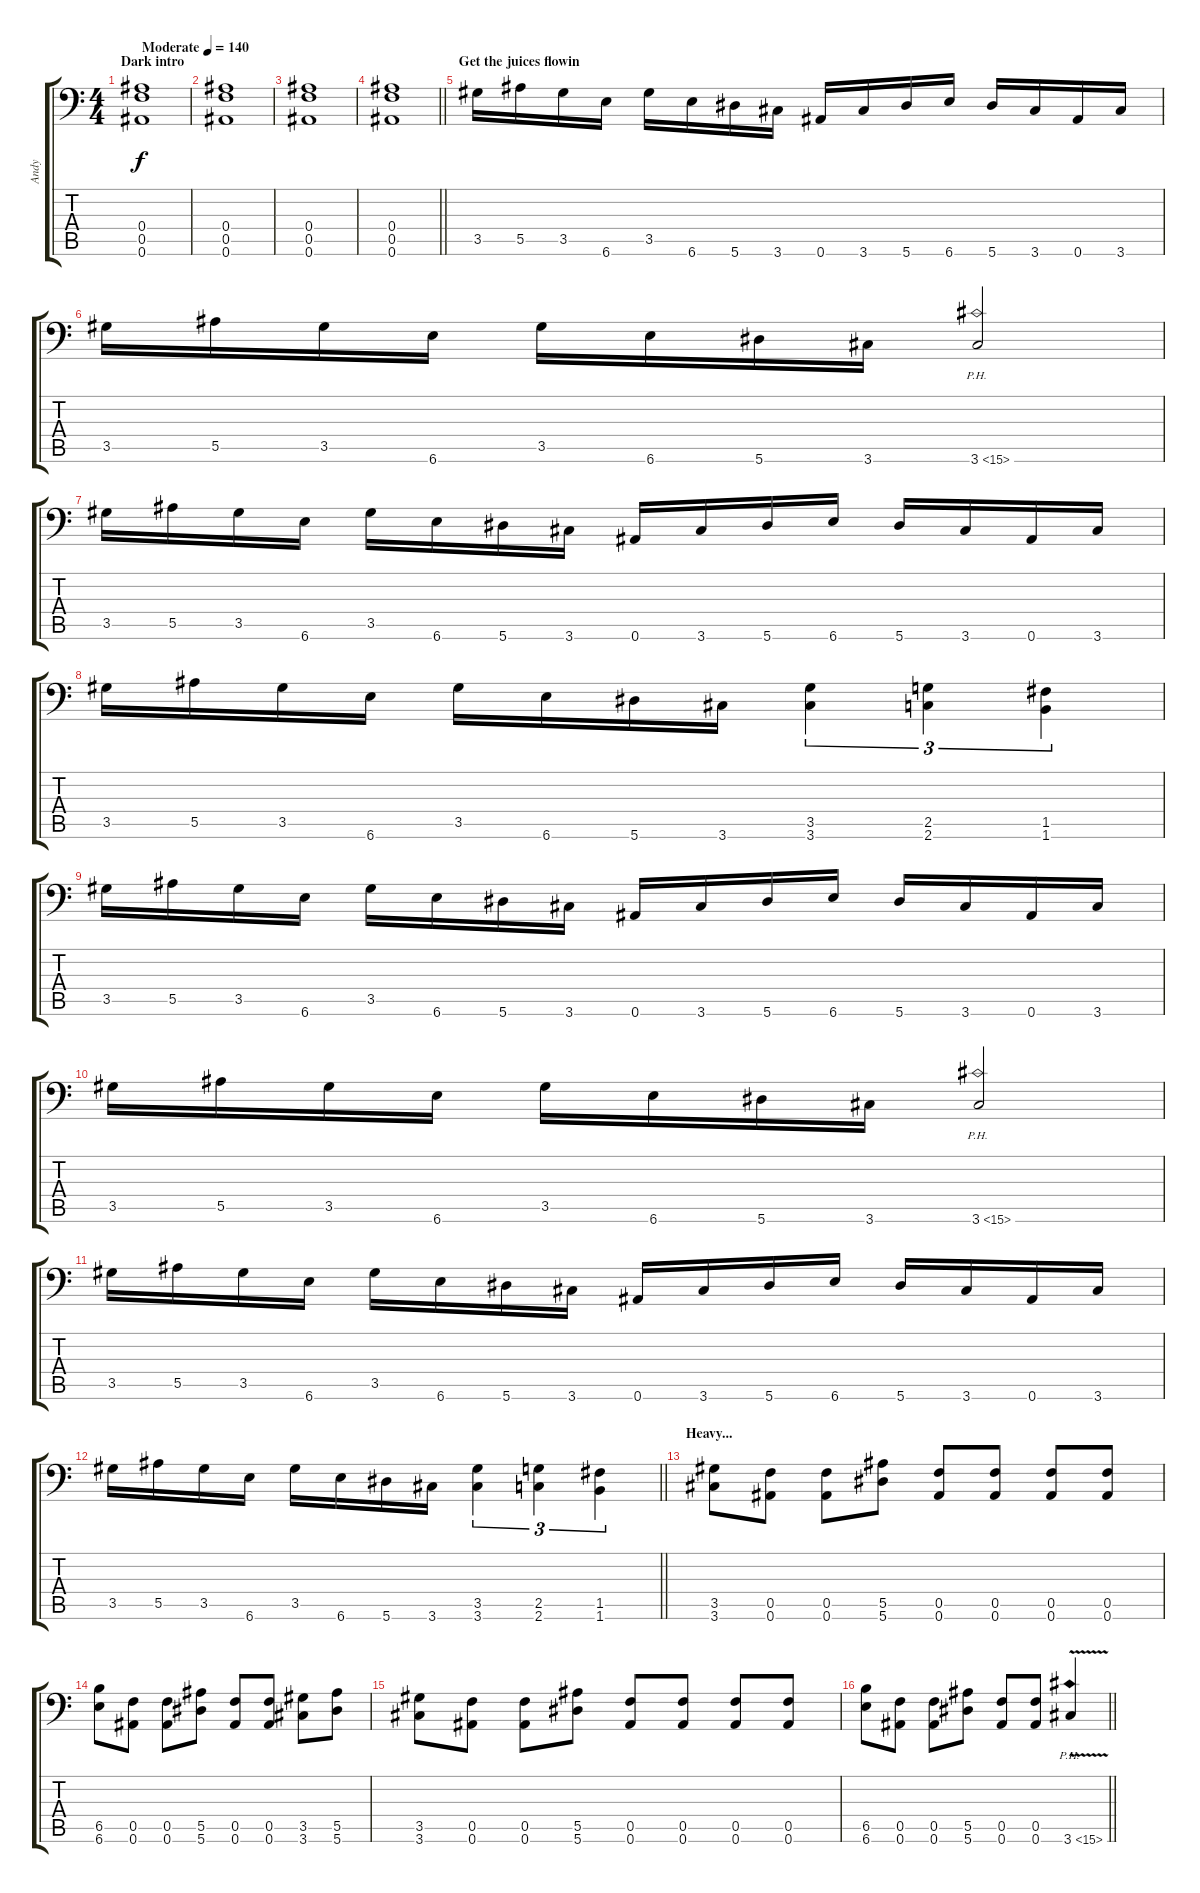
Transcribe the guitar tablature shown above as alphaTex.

\track ("Andy" "Andy") {instrument distortionguitar}
\staff {score tabs}
\tuning (C4 G3 Eb3 Bb2 F2 Bb1) {hide}
\ts (4 4)
\section ("" "Dark intro")
\tempo (140 "Moderate")
\clef f4
\ks c
(0.4 0.5 0.6).1{dy f instrument distortionguitar} |
(0.4 0.5 0.6).1 |
(0.4 0.5 0.6).1 |
\barLineRight lightlight
(0.4 0.5 0.6).1 |
\section ("" "Get the juices flowin")
3.5.16 5.5.16 3.5.16 6.6.16 3.5.16 6.6.16 5.6.16 3.6.16 0.6.16 3.6.16 5.6.16 6.6.16 5.6.16 3.6.16 0.6.16 3.6.16 |
3.5.16 5.5.16 3.5.16 6.6.16 3.5.16 6.6.16 5.6.16 3.6.16 3.6{ph 12}.2 |
3.5.16 5.5.16 3.5.16 6.6.16 3.5.16 6.6.16 5.6.16 3.6.16 0.6.16 3.6.16 5.6.16 6.6.16 5.6.16 3.6.16 0.6.16 3.6.16 |
3.5.16 5.5.16 3.5.16 6.6.16 3.5.16 6.6.16 5.6.16 3.6.16 (3.5 3.6).4{tu (3 2)} (2.5 2.6).4{tu (3 2)} (1.5 1.6).4{tu (3 2)} |
3.5.16 5.5.16 3.5.16 6.6.16 3.5.16 6.6.16 5.6.16 3.6.16 0.6.16 3.6.16 5.6.16 6.6.16 5.6.16 3.6.16 0.6.16 3.6.16 |
3.5.16 5.5.16 3.5.16 6.6.16 3.5.16 6.6.16 5.6.16 3.6.16 3.6{ph 12}.2 |
3.5.16 5.5.16 3.5.16 6.6.16 3.5.16 6.6.16 5.6.16 3.6.16 0.6.16 3.6.16 5.6.16 6.6.16 5.6.16 3.6.16 0.6.16 3.6.16 |
\barLineRight lightlight
3.5.16 5.5.16 3.5.16 6.6.16 3.5.16 6.6.16 5.6.16 3.6.16 (3.5 3.6).4{tu (3 2)} (2.5 2.6).4{tu (3 2)} (1.5 1.6).4{tu (3 2)} |
\section ("" "Heavy...")
(3.5 3.6).8 (0.5 0.6).8 (0.5 0.6).8 (5.5 5.6).8 (0.5 0.6).8 (0.5 0.6).8 (0.5 0.6).8 (0.5 0.6).8 |
(6.5 6.6).8 (0.5 0.6).8 (0.5 0.6).8 (5.5 5.6).8 (0.5 0.6).8 (0.5 0.6).8 (3.5 3.6).8 (5.5 5.6).8 |
(3.5 3.6).8 (0.5 0.6).8 (0.5 0.6).8 (5.5 5.6).8 (0.5 0.6).8 (0.5 0.6).8 (0.5 0.6).8 (0.5 0.6).8 |
\barLineRight lightlight
(6.5 6.6).8 (0.5 0.6).8 (0.5 0.6).8 (5.5 5.6).8 (0.5 0.6).8 (0.5 0.6).8 3.6{ph 12 v}.4
